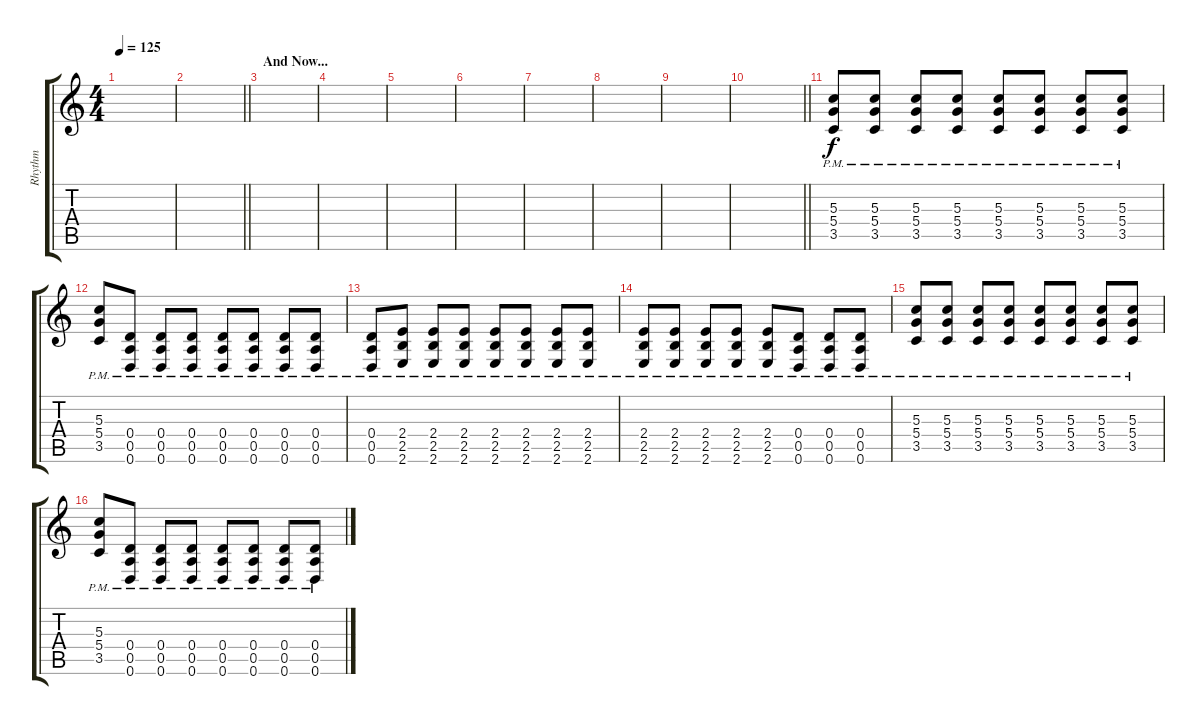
\track ("Rhythm" "Rhythm") {instrument overdrivenguitar}
\staff {score tabs}
\tuning (E4 B3 G3 D3 A2 D2) {hide}
\ts (4 4)
\tempo 125
\clef g2
\ks c
|
\barLineRight lightlight
|
\section ("" "And Now...")
|
|
|
|
|
|
|
\barLineRight lightlight
|
\section ("" "")
(5.3{pm} 5.4{pm} 3.5{pm}).8 (5.3{pm} 5.4{pm} 3.5{pm}).8 (5.3{pm} 5.4{pm} 3.5{pm}).8 (5.3{pm} 5.4{pm} 3.5{pm}).8 (5.3{pm} 5.4{pm} 3.5{pm}).8 (5.3{pm} 5.4{pm} 3.5{pm}).8 (5.3{pm} 5.4{pm} 3.5{pm}).8 (5.3{pm} 5.4{pm} 3.5{pm}).8 |
(5.3{pm} 5.4{pm} 3.5{pm}).8 (0.4{pm} 0.5{pm} 0.6{pm}).8 (0.4{pm} 0.5{pm} 0.6{pm}).8 (0.4{pm} 0.5{pm} 0.6{pm}).8 (0.4{pm} 0.5{pm} 0.6{pm}).8 (0.4{pm} 0.5{pm} 0.6{pm}).8 (0.4{pm} 0.5{pm} 0.6{pm}).8 (0.4{pm} 0.5{pm} 0.6{pm}).8 |
(0.4{pm} 0.5{pm} 0.6{pm}).8 (2.4{pm} 2.5{pm} 2.6{pm}).8 (2.4{pm} 2.5{pm} 2.6{pm}).8 (2.4{pm} 2.5{pm} 2.6{pm}).8 (2.4{pm} 2.5{pm} 2.6{pm}).8 (2.4{pm} 2.5{pm} 2.6{pm}).8 (2.4{pm} 2.5{pm} 2.6{pm}).8 (2.4{pm} 2.5{pm} 2.6{pm}).8 |
(2.4{pm} 2.5{pm} 2.6{pm}).8 (2.4{pm} 2.5{pm} 2.6{pm}).8 (2.4{pm} 2.5{pm} 2.6{pm}).8 (2.4{pm} 2.5{pm} 2.6{pm}).8 (2.4{pm} 2.5{pm} 2.6{pm}).8 (0.4{pm} 0.5{pm} 0.6{pm}).8 (0.4{pm} 0.5{pm} 0.6{pm}).8 (0.4{pm} 0.5{pm} 0.6{pm}).8 |
(5.3{pm} 5.4{pm} 3.5{pm}).8 (5.3{pm} 5.4{pm} 3.5{pm}).8 (5.3{pm} 5.4{pm} 3.5{pm}).8 (5.3{pm} 5.4{pm} 3.5{pm}).8 (5.3{pm} 5.4{pm} 3.5{pm}).8 (5.3{pm} 5.4{pm} 3.5{pm}).8 (5.3{pm} 5.4{pm} 3.5{pm}).8 (5.3{pm} 5.4{pm} 3.5{pm}).8 |
(5.3{pm} 5.4{pm} 3.5{pm}).8 (0.4{pm} 0.5{pm} 0.6{pm}).8 (0.4{pm} 0.5{pm} 0.6{pm}).8 (0.4{pm} 0.5{pm} 0.6{pm}).8 (0.4{pm} 0.5{pm} 0.6{pm}).8 (0.4{pm} 0.5{pm} 0.6{pm}).8 (0.4{pm} 0.5{pm} 0.6{pm}).8 (0.4{pm} 0.5{pm} 0.6{pm}).8
